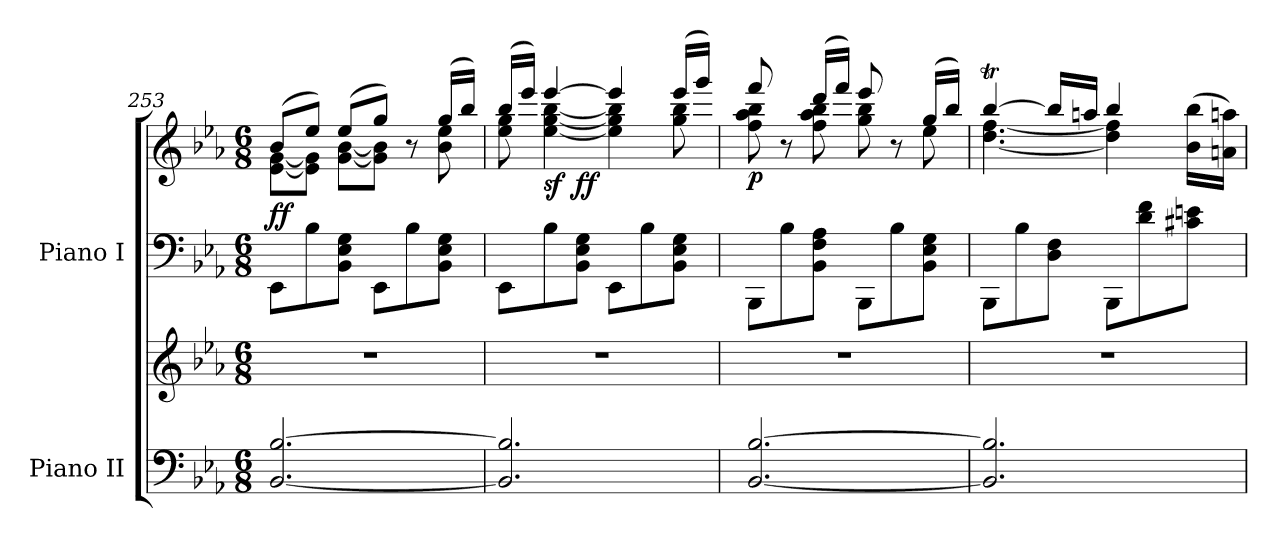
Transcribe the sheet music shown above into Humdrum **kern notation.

**kern	**kern	**kern	**kern	**dynam
*part2	*part2	*part1	*part1	*part1
*staff4	*staff3	*staff2	*staff1	*staff1/2
*I"Piano II	*	*I"Piano I	*	*
*I'Pno. II	*	*I'Pno. I	*	*
*clefF4	*clefG2	*clefF4	*clefG2	*
*k[b-e-a-]	*k[b-e-a-]	*k[b-e-a-]	*k[b-e-a-]	*
*M6/8	*M6/8	*M6/8	*M6/8	*
=253	=253	=253	=253	=253
*	*	*	*^	*
!	!	!	!	!	!LO:DY:a=2
[2.BB-/ [2.B-/	2.r	8EE-\L	(>8b-/L	[8e-\ [8g\L	ff
.	.	8B-\	8ee-/J)	8e-\] 8g\]J	.
.	.	8BB-\ 8E-\ 8G\J	(>8ee-/L	[8g\ [8b-\L	.
.	.	8EE-\L	8gg/J)	8g\] 8b-\]J	.
.	.	8B-\	8r	8ryy	.
.	.	8BB-\ 8E-\ 8G\J	(>16gg/LL	8b-\ 8ee-\	.
.	.	.	16bb-/JJ)	.	.
=254	=254	=254	=254	=254	=254
*	*	*	*	*^	*
2.BB-/] 2.B-/]	2.r	8EE-\L	(>16bb-/LL	8ee-\ 8gg\	4ryy	.
.	.	.	16eee-/JJ)	.	.	.
!	!	!	!	!	!	!LO:DY:b
.	.	8B-\	[4eee-/	[4ee-\ [4gg\ [4bb-\	.	sf
!	!	!	!	!	!	!LO:DY:b
.	.	8BB-\ 8E-\ 8G\J	.	.	2ryy	ff
.	.	8EE-\L	4eee-/]	4ee-\] 4gg\] 4bb-\]	.	.
.	.	8B-\	.	.	.	.
.	.	8BB-\ 8E-\ 8G\J	(>16eee-/LL	8gg\ 8bb-\	.	.
.	.	.	16ggg/JJ)	.	.	.
!!LO:LB:g=z
=255	=255	=255	=255	=255	=255	=255
!	!	!	!	!	!	!LO:DY:b
*	*	*	*	*v	*v	*
[2.BB-/ [2.B-/	2.r	8BBB-\L	8fff/	8ff\ 8aa-\ 8bb-\	p
.	.	8B-\	8r	8ryy	.
.	.	8BB-\ 8F\ 8A-\J	(>16ddd/LL	8ff\ 8aa-\ 8bb-\	.
.	.	.	16fff/JJ)	.	.
.	.	8BBB-\L	8eee-/	8gg\ 8bb-\	.
.	.	8B-\	8r	8ryy	.
.	.	8BB-\ 8E-\ 8G\J	(>16gg/LL	8ee-\	.
.	.	.	16bb-/JJ)	.	.
=256	=256	=256	=256	=256	=256
2.BB-/] 2.B-/]	2.r	8BBB-\L	[4bb-T/	[4.dd\ [4.ff\	.
.	.	8B-\	.	.	.
.	.	8D\ 8F\J	16bb-/LL]	.	.
.	.	.	16aan/JJ	.	.
.	.	8BBB-\L	4bb-/	4dd\] 4ff\]	.
.	.	8d\ 8f\	.	.	.
.	.	8c#X\ 8en\J	(>16b-\ 16bb-\LL	8ryy	.
.	.	.	16an\ 16aan\JJ)	.	.
*	*	*	*v	*v	*
=	=	=	=	=
*-	*-	*-	*-	*-
